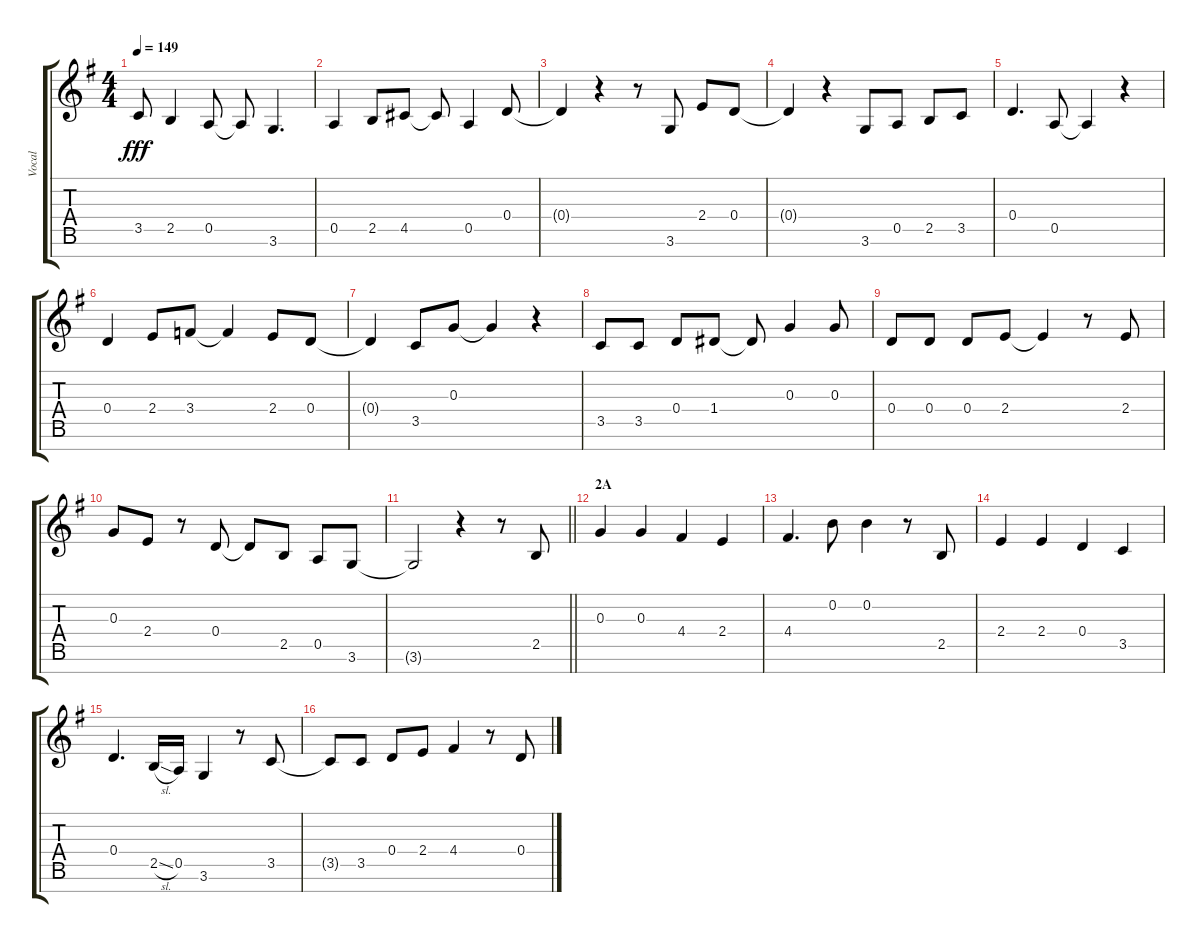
\track ("Vocal" "Vocal") {instrument voiceoohs}
\staff {score tabs}
\tuning (E5 B4 G4 D4 A3 E3 B2) {hide}
\ts (4 4)
\tempo 149
\clef g2
\ks g
3.5{t}.8{dy fff} 2.5.4 0.5.8 0.5{t}.8 3.6.4{d} |
0.5.4 2.5.8 4.5.8 4.5{t}.8 0.5.4 0.4.8 |
0.4{t}.4 r.4 r.8 3.6.8 2.4.8 0.4.8 |
0.4{t}.4 r.4 3.6.8 0.5.8 2.5.8 3.5.8 |
0.4.4{d} 0.5.8 0.5{t}.4 r.4 |
0.4.4 2.4.8 3.4.8 3.4{t}.4 2.4.8 0.4.8 |
0.4{t}.4 3.5.8 0.3.8 0.3{t}.4 r.4 |
3.5.8 3.5.8 0.4.8 1.4.8 1.4{t}.8 0.3.4 0.3.8 |
0.4.8 0.4.8 0.4.8 2.4.8 2.4{t}.4 r.8 2.4.8 |
0.3.8 2.4.8 r.8 0.4.8 0.4{t}.8 2.5.8 0.5.8 3.6.8 |
\barLineRight lightlight
3.6{t}.2 r.4 r.8 2.5.8 |
\section ("" "2A")
0.3.4 0.3.4 4.4.4 2.4.4 |
4.4.4{d} 0.2.8 0.2.4 r.8 2.5.8 |
2.4.4 2.4.4 0.4.4 3.5.4 |
0.4.4{d} 2.5{sl}.16 0.5.16 3.6.4 r.8 3.5.8 |
3.5{t}.8 3.5.8 0.4.8 2.4.8 4.4.4 r.8 0.4.8
